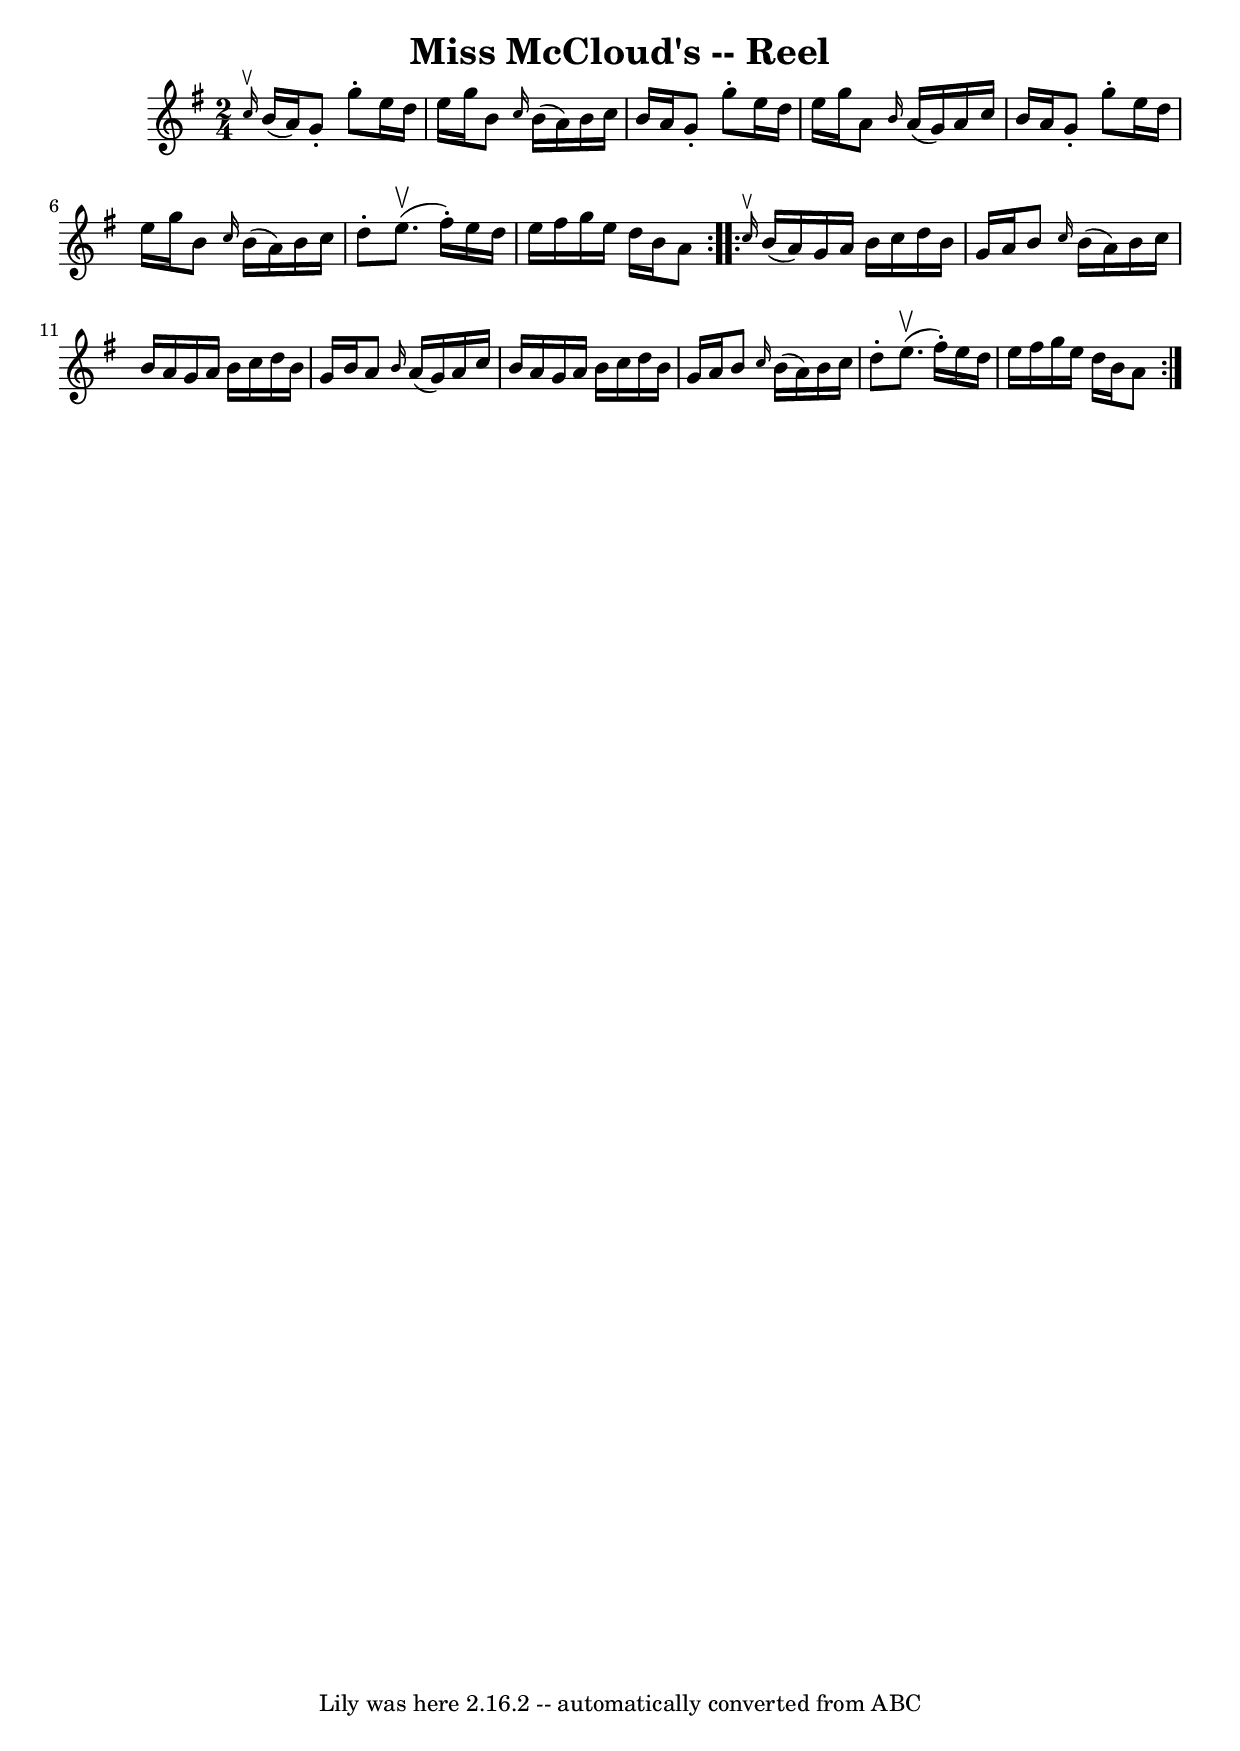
\version "2.16.2"
\include "Mammoth.ily"
\header {
  %% book = "Ryan's Mammoth Collection"
  crossRefNumber = "1"
  footnotes = "\\\\223"
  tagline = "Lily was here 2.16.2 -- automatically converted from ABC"
  title = "Miss McCloud's -- Reel"

}
voicedefault =  {



  \repeat volta 2 {

    \time 2/4 
    \key g \major
    \grace { c''16^\upbow 
	   } b'16 (a'16) 
    |
    g'8-. g''8-. e''16 d''16 e''16 g''16    |
    
    b'8  \grace { c''16  
		} b'16 (a'16) b'16 c''16 b'16 a'16   
    |
    g'8-. g''8-. e''16 d''16 e''16 g''16    |
    
    a'8  \grace { b'16  
		} a'16 (g'16) a'16 c''16 b'16 a'16    
    |
    g'8-. g''8-. e''16 d''16 e''16 g''16    |
    
    b'8  \grace { c''16  
		} b'16 (a'16) b'16 c''16 d''8-.   
    |
    e''8.^\upbow(fis''16-.) e''16 d''16 e''16 fis''16  
    |
    g''16 e''16 d''16 b'16 a'8    
  }     
  \repeat volta 2 {
    
    \grace { c''16^\upbow 
	   } b'16 (a'16) |
    g'16 a'16    
    b'16 c''16 d''16 b'16 g'16 a'16    |
    b'8  \grace {    
      c''16  
    } b'16 (a'16) b'16 c''16 b'16 a'16    |
    g'16 
    a'16 b'16 c''16 d''16 b'16 g'16 b'16    |
    a'8  
    \grace { b'16  
	   } a'16 (g'16) a'16 c''16 b'16 a'16    
    |
    g'16 a'16 b'16 c''16 d''16 b'16 g'16 a'16    
    |
    b'8  \grace { c''16  
		} b'16 (a'16) b'16 c''16    
    d''8-.   |
    e''8.^\upbow(fis''16-.) e''16 d''16 e''16   
    fis''16    |
    g''16 e''16 d''16 b'16 a'8    
  }   

}

\score{
  <<

    \context Staff="default"
    {
      \voicedefault 
      
    }

  >>
  \layout {
    
  }
  \midi {
  }

}
